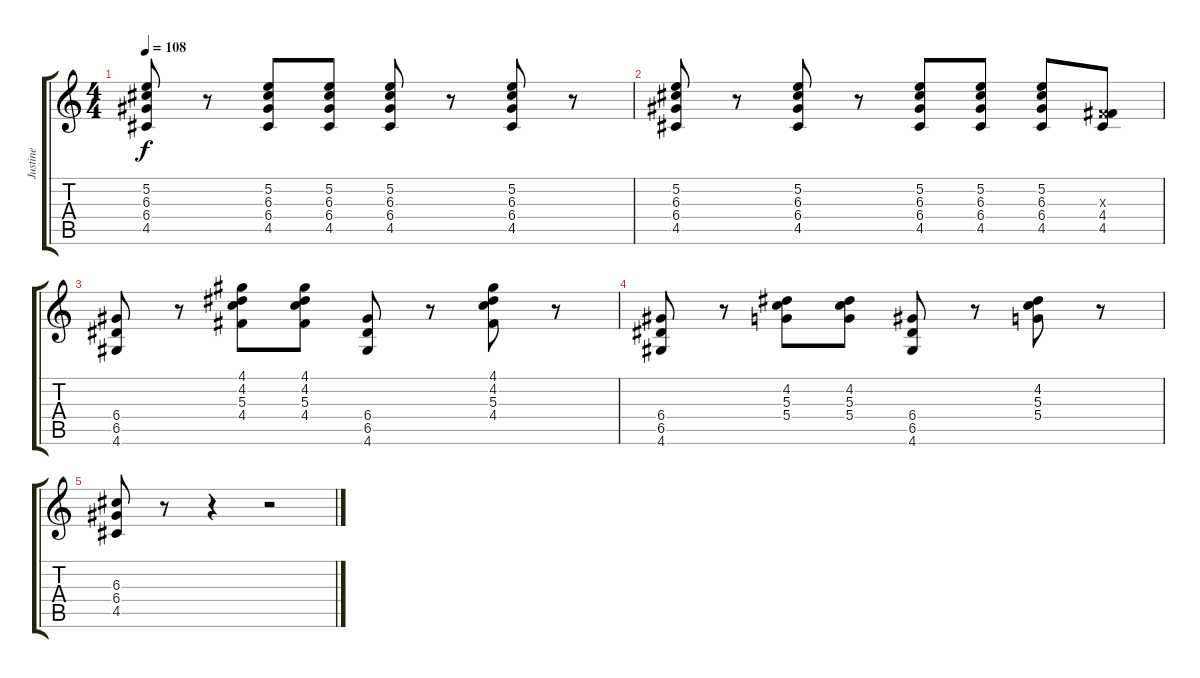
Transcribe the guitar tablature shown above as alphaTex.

\track ("Justine" "Justine") {instrument distortionguitar}
\staff {score tabs}
\tuning (E4 B3 G3 D3 A2 E2) {hide}
\ts (4 4)
\tempo 108
\clef g2
\ks c
(5.2 6.3 6.4 4.5).8{dy f} r.8 (5.2 6.3 6.4 4.5).8 (5.2 6.3 6.4 4.5).8 (5.2 6.3 6.4 4.5).8 r.8 (5.2 6.3 6.4 4.5).8 r.8 |
(5.2 6.3 6.4 4.5).8 r.8 (5.2 6.3 6.4 4.5).8 r.8 (5.2 6.3 6.4 4.5).8 (5.2 6.3 6.4 4.5).8 (5.2 6.3 6.4 4.5).8 (-1.3{x} 4.4 4.5).8 |
(6.4 6.5 4.6).8 r.8 (4.1 4.2 5.3 4.4).8 (4.1 4.2 5.3 4.4).8 (6.4 6.5 4.6).8 r.8 (4.1 4.2 5.3 4.4).8 r.8 |
(6.4 6.5 4.6).8 r.8 (4.2 5.3 5.4).8 (4.2 5.3 5.4).8 (6.4 6.5 4.6).8 r.8 (4.2 5.3 5.4).8 r.8 |
(6.3 6.4 4.5).8 r.8 r.4 r.2
